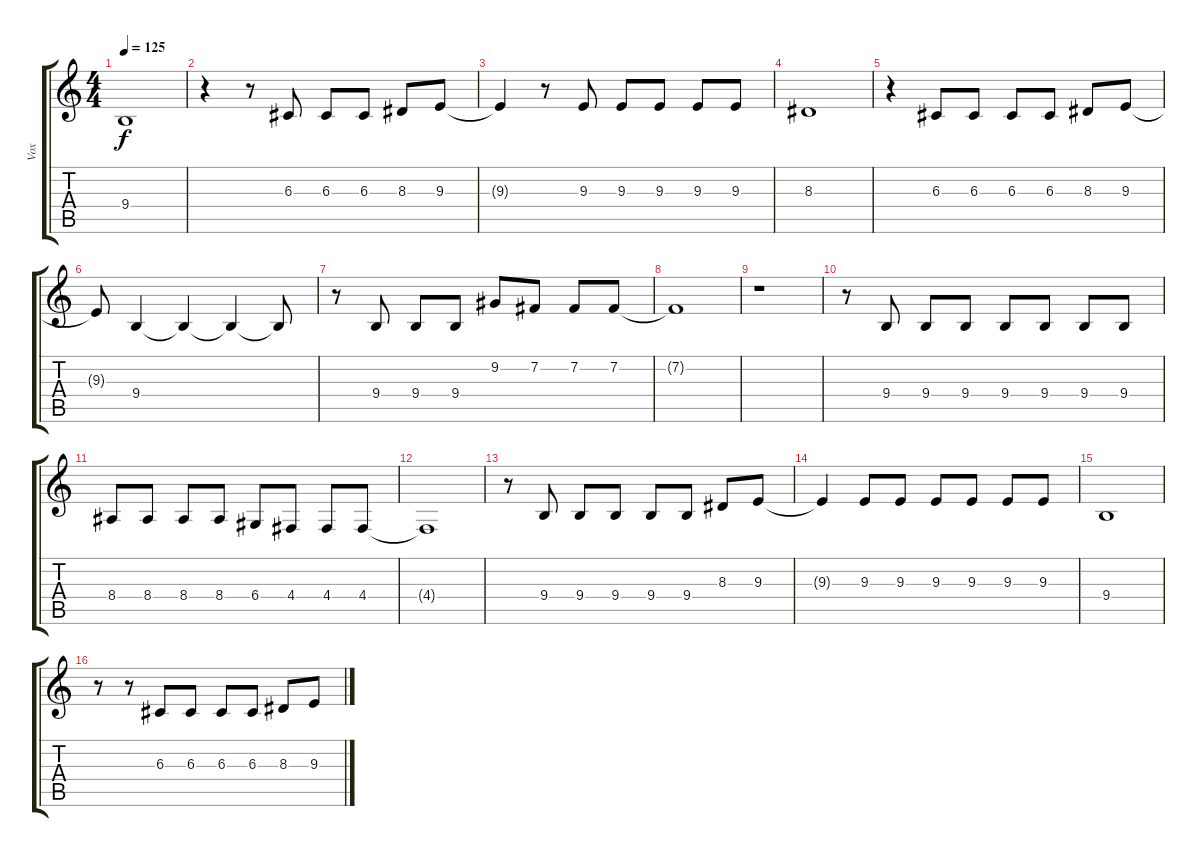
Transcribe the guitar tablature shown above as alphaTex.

\track ("Vox" "Vox") {instrument altosax}
\staff {score tabs}
\tuning (E4 B3 G3 D3 A2 E2) {hide}
\ts (4 4)
\tempo 125
\clef g2
\ks c
9.4.1{dy f} |
r.4 r.8 6.3.8 6.3.8 6.3.8 8.3.8 9.3.8 |
9.3{t}.4 r.8 9.3.8 9.3.8 9.3.8 9.3.8 9.3.8 |
8.3.1 |
r.4 6.3.8 6.3.8 6.3.8 6.3.8 8.3.8 9.3.8 |
9.3{t}.8 9.4.4 9.4{t}.4 9.4{t}.4 9.4{t}.8 |
r.8 9.4.8 9.4.8 9.4.8 9.2.8 7.2.8 7.2.8 7.2.8 |
7.2{t}.1 |
r.1 |
r.8 9.4.8 9.4.8 9.4.8 9.4.8 9.4.8 9.4.8 9.4.8 |
8.4.8 8.4.8 8.4.8 8.4.8 6.4.8 4.4.8 4.4.8 4.4.8 |
4.4{t}.1 |
r.8 9.4.8 9.4.8 9.4.8 9.4.8 9.4.8 8.3.8 9.3.8 |
9.3{t}.4 9.3.8 9.3.8 9.3.8 9.3.8 9.3.8 9.3.8 |
9.4.1 |
r.8 r.8 6.3.8 6.3.8 6.3.8 6.3.8 8.3.8 9.3.8
